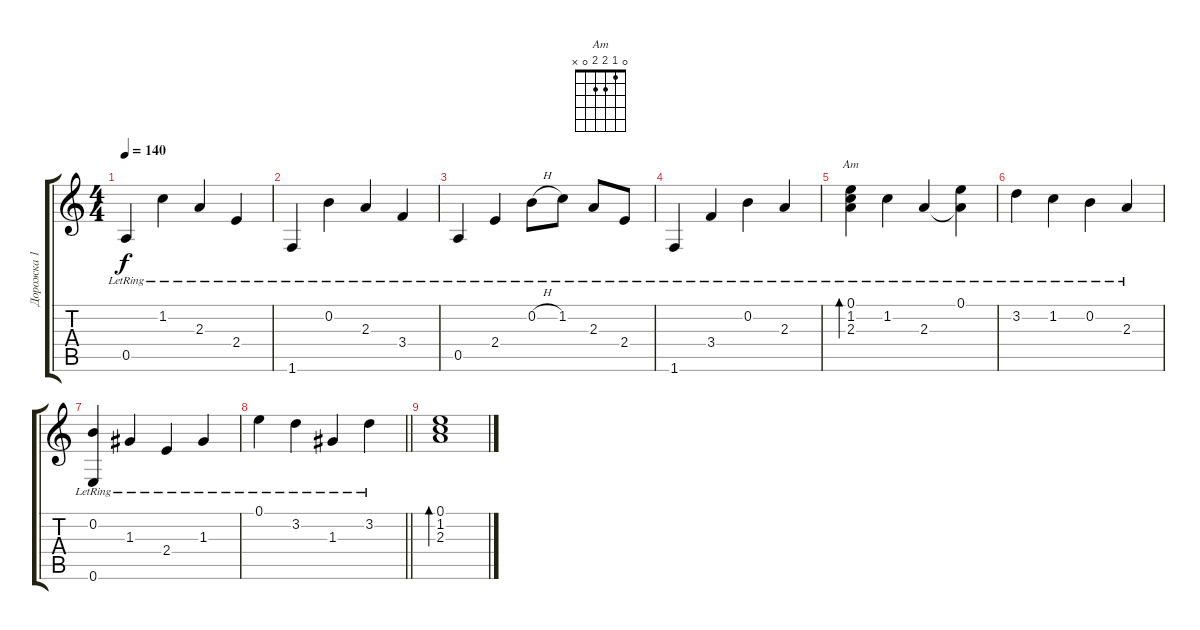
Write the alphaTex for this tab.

\track ("Дорожка 1" "Дорожка 1") {instrument acousticguitarsteel}
\staff {score tabs}
\tuning (E4 B3 G3 D3 A2 E2) {hide}
\chord ("Am" 0 1 2 2 0 x)
\ts (4 4)
\tempo 140
\clef g2
\ks c
0.5{lr}.4{dy f} 1.2{lr}.4 2.3{lr}.4 2.4{lr}.4 |
1.6{lr}.4 0.2{lr}.4 2.3{lr}.4 3.4{lr}.4 |
0.5{lr}.4 2.4{lr}.4 0.2{h lr}.8 1.2{lr}.8 2.3{lr}.8 2.4{lr}.8 |
1.6{lr}.4 3.4{lr}.4 0.2{lr}.4 2.3{lr}.4 |
(0.1{lr} 1.2{lr} 2.3{lr}).4{bd 120 ch "Am"} 1.2{lr}.4 2.3{lr}.4 (0.1{lr} 2.3{t}).4 |
3.2{lr}.4 1.2{lr}.4 0.2{lr}.4 2.3{lr}.4 |
(0.2{lr} 0.6{lr}).4 1.3{lr}.4 2.4{lr}.4 1.3{lr}.4 |
\barLineRight lightlight
0.1{lr}.4 3.2{lr}.4 1.3{lr}.4 3.2{lr}.4 |
(0.1 1.2 2.3).1{bd 120}
